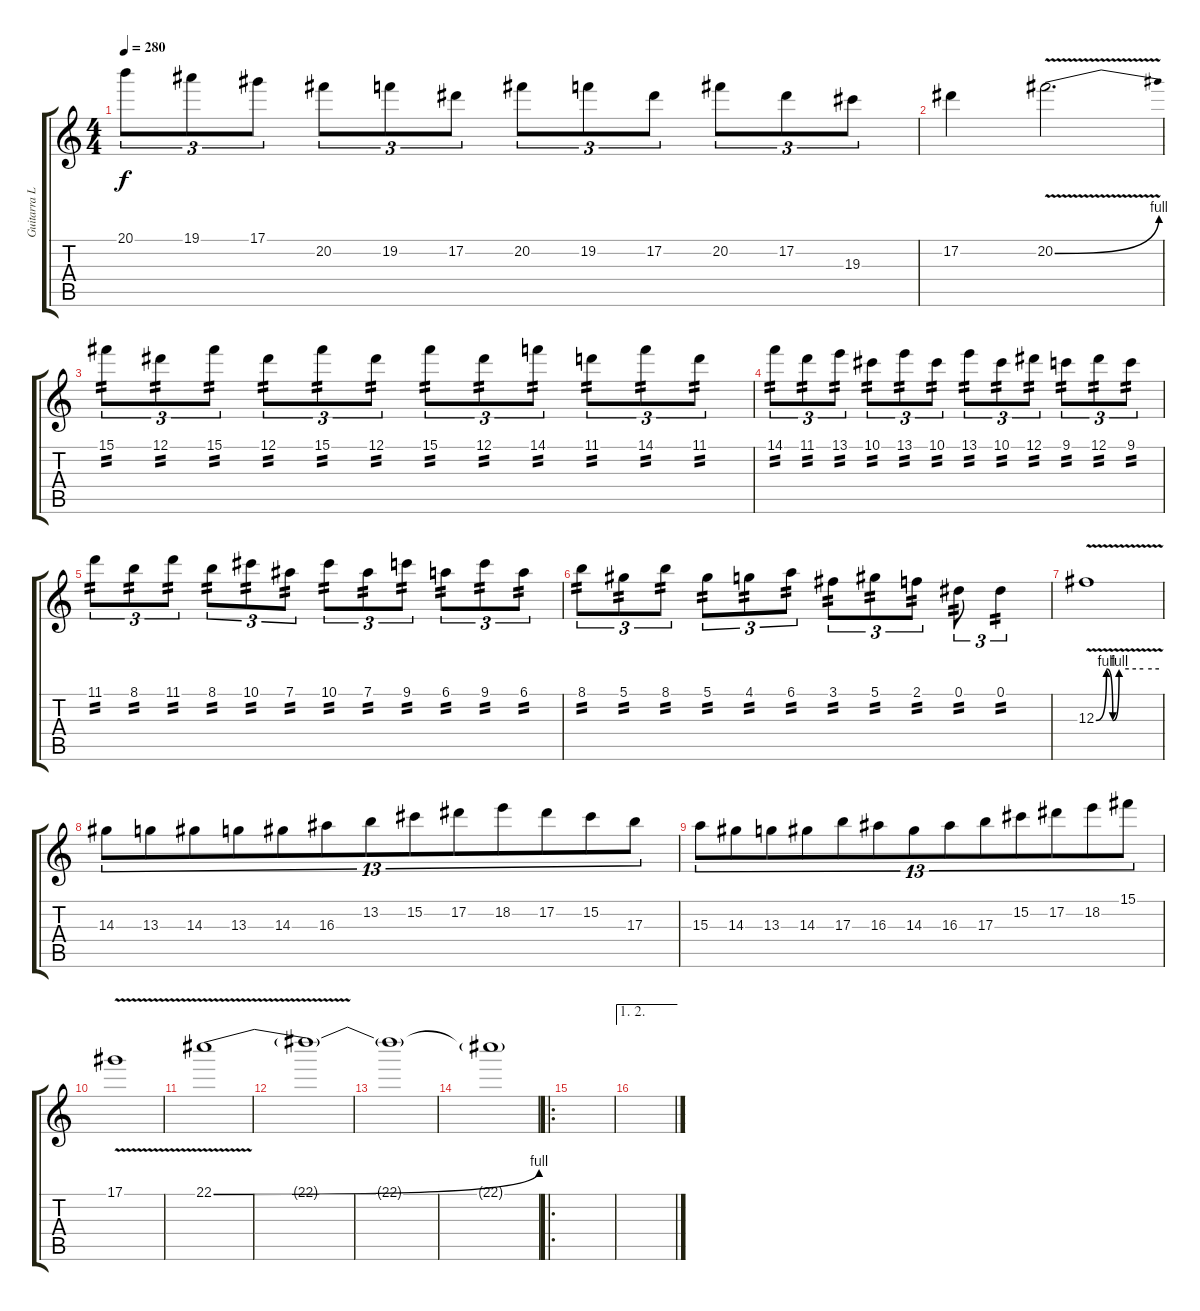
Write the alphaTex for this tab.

\track ("Guitarra Líder" "Guitarra L") {instrument overdrivenguitar}
\staff {score tabs}
\tuning (Eb4 Bb3 Gb3 Db3 Ab2 Eb2) {hide}
\ts (4 4)
\tempo 280
\clef g2
\ks c
20.1.8{tu (3 2) dy f} 19.1.8{tu (3 2)} 17.1.8{tu (3 2)} 20.2.8{tu (3 2)} 19.2.8{tu (3 2)} 17.2.8{tu (3 2)} 20.2.8{tu (3 2)} 19.2.8{tu (3 2)} 17.2.8{tu (3 2)} 20.2.8{tu (3 2)} 17.2.8{tu (3 2)} 19.3.8{tu (3 2)} |
17.2.4 20.2{be (bend 0 0 60 4) v}.2{d} |
15.1.8{tu (3 2) tp 2} 12.1.8{tu (3 2) tp 2} 15.1.8{tu (3 2) tp 2} 12.1.8{tu (3 2) tp 2} 15.1.8{tu (3 2) tp 2} 12.1.8{tu (3 2) tp 2} 15.1.8{tu (3 2) tp 2} 12.1.8{tu (3 2) tp 2} 14.1.8{tu (3 2) tp 2} 11.1.8{tu (3 2) tp 2} 14.1.8{tu (3 2) tp 2} 11.1.8{tu (3 2) tp 2} |
14.1.8{tu (3 2) tp 2} 11.1.8{tu (3 2) tp 2} 13.1.8{tu (3 2) tp 2} 10.1.8{tu (3 2) tp 2} 13.1.8{tu (3 2) tp 2} 10.1.8{tu (3 2) tp 2} 13.1.8{tu (3 2) tp 2} 10.1.8{tu (3 2) tp 2} 12.1.8{tu (3 2) tp 2} 9.1.8{tu (3 2) tp 2} 12.1.8{tu (3 2) tp 2} 9.1.8{tu (3 2) tp 2} |
11.1.8{tu (3 2) tp 2} 8.1.8{tu (3 2) tp 2} 11.1.8{tu (3 2) tp 2} 8.1.8{tu (3 2) tp 2} 10.1.8{tu (3 2) tp 2} 7.1.8{tu (3 2) tp 2} 10.1.8{tu (3 2) tp 2} 7.1.8{tu (3 2) tp 2} 9.1.8{tu (3 2) tp 2} 6.1.8{tu (3 2) tp 2} 9.1.8{tu (3 2) tp 2} 6.1.8{tu (3 2) tp 2} |
8.1.8{tu (3 2) tp 2} 5.1.8{tu (3 2) tp 2} 8.1.8{tu (3 2) tp 2} 5.1.8{tu (3 2) tp 2} 4.1.8{tu (3 2) tp 2} 6.1.8{tu (3 2) tp 2} 3.1.8{tu (3 2) tp 2} 5.1.8{tu (3 2) tp 2} 2.1.8{tu (3 2) tp 2} 0.1.8{tu (3 2) tp 2} 0.1.4{tu (3 2) tp 2} |
12.3{be (custom 0 0 10 4 16 0 22 4 45 4 60 4) v}.1 |
14.3.8{tu (13 8)} 13.3.8{tu (13 8)} 14.3.8{tu (13 8)} 13.3.8{tu (13 8)} 14.3.8{tu (13 8)} 16.3.8{tu (13 8)} 13.2.8{tu (13 8)} 15.2.8{tu (13 8)} 17.2.8{tu (13 8)} 18.2.8{tu (13 8)} 17.2.8{tu (13 8)} 15.2.8{tu (13 8)} 17.3.8{tu (13 8)} |
15.3.8{tu (13 8)} 14.3.8{tu (13 8)} 13.3.8{tu (13 8)} 14.3.8{tu (13 8)} 17.3.8{tu (13 8)} 16.3.8{tu (13 8)} 14.3.8{tu (13 8)} 16.3.8{tu (13 8)} 17.3.8{tu (13 8)} 15.2.8{tu (13 8)} 17.2.8{tu (13 8)} 18.2.8{tu (13 8)} 15.1.8{tu (13 8)} |
17.1{v}.1 |
22.1{be (bend 0 0 60 4) v}.1{volume 8} |
22.1{t}.1 |
22.1{t}.1 |
22.1{t}.1 |
\ro
|
\ae (1 2)
